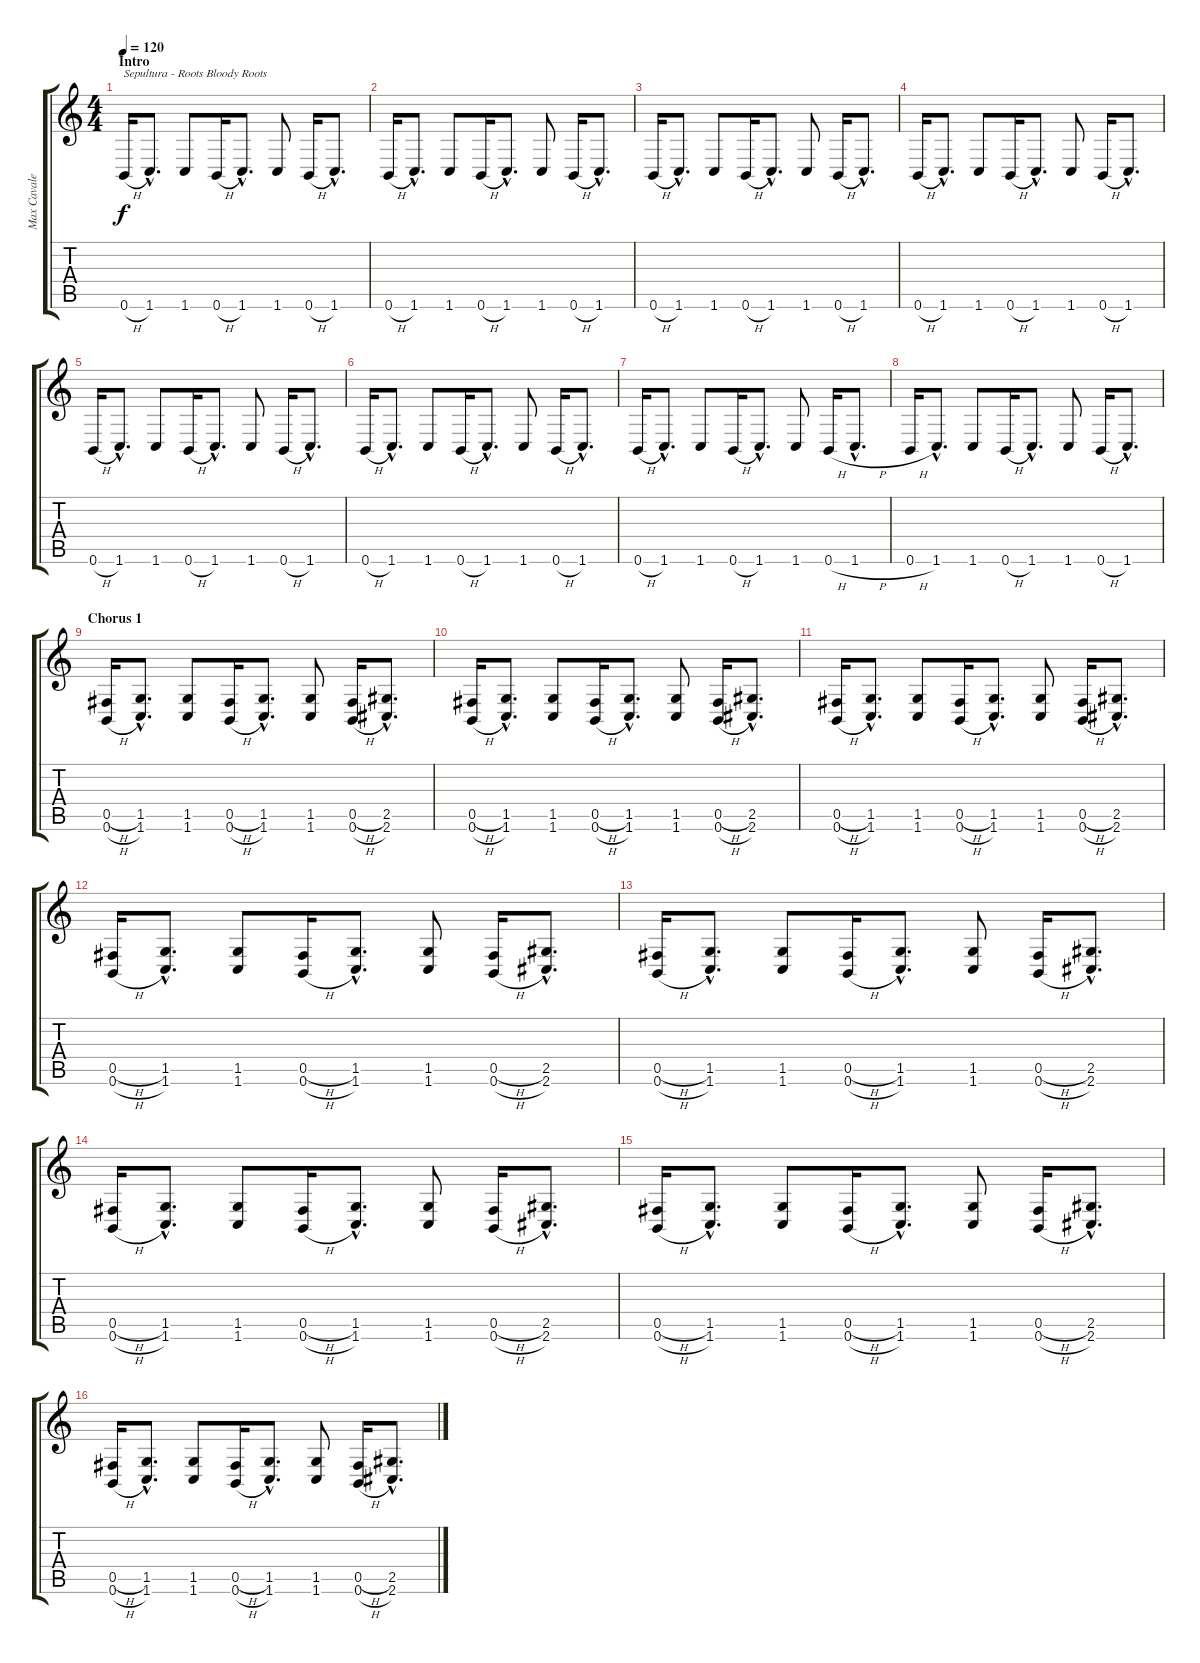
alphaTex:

\track ("Max Cavalera" "Max Cavale") {instrument distortionguitar}
\staff {score tabs}
\tuning (Db4 Ab3 E3 B2 Gb2 B1) {hide}
\ts (4 4)
\section ("" "Intro")
\tempo 120
\clef g2
\ks c
0.6{h}.16{txt "Sepultura - Roots Bloody Roots" dy f instrument distortionguitar} 1.6{hac}.8{d} 1.6.8 0.6{h}.16 1.6{hac}.8{d} 1.6.8 0.6{h}.16 1.6{hac}.8{d} |
0.6{h}.16 1.6{hac}.8{d} 1.6.8 0.6{h}.16 1.6{hac}.8{d} 1.6.8 0.6{h}.16 1.6{hac}.8{d} |
0.6{h}.16 1.6{hac}.8{d} 1.6.8 0.6{h}.16 1.6{hac}.8{d} 1.6.8 0.6{h}.16 1.6{hac}.8{d} |
0.6{h}.16 1.6{hac}.8{d} 1.6.8 0.6{h}.16 1.6{hac}.8{d} 1.6.8 0.6{h}.16 1.6{hac}.8{d} |
0.6{h}.16 1.6{hac}.8{d} 1.6.8 0.6{h}.16 1.6{hac}.8{d} 1.6.8 0.6{h}.16 1.6{hac}.8{d} |
0.6{h}.16 1.6{hac}.8{d} 1.6.8 0.6{h}.16 1.6{hac}.8{d} 1.6.8 0.6{h}.16 1.6{hac}.8{d} |
0.6{h}.16 1.6{hac}.8{d} 1.6.8 0.6{h}.16 1.6{hac}.8{d} 1.6.8 0.6{h}.16 1.6{h hac}.8{d} |
0.6{h}.16 1.6{hac}.8{d} 1.6.8 0.6{h}.16 1.6{hac}.8{d} 1.6.8 0.6{h}.16 1.6{hac}.8{d} |
\section ("" "Chorus 1")
(0.5{h} 0.6{h}).16 (1.5{hac} 1.6{hac}).8{d} (1.5 1.6).8 (0.5{h} 0.6{h}).16 (1.5{hac} 1.6{hac}).8{d} (1.5 1.6).8 (0.5{h} 0.6{h}).16 (2.5{hac} 2.6{hac}).8{d} |
(0.5{h} 0.6{h}).16 (1.5{hac} 1.6{hac}).8{d} (1.5 1.6).8 (0.5{h} 0.6{h}).16 (1.5{hac} 1.6{hac}).8{d} (1.5 1.6).8 (0.5{h} 0.6{h}).16 (2.5{hac} 2.6{hac}).8{d} |
(0.5{h} 0.6{h}).16 (1.5{hac} 1.6{hac}).8{d} (1.5 1.6).8 (0.5{h} 0.6{h}).16 (1.5{hac} 1.6{hac}).8{d} (1.5 1.6).8 (0.5{h} 0.6{h}).16 (2.5{hac} 2.6{hac}).8{d} |
(0.5{h} 0.6{h}).16 (1.5{hac} 1.6{hac}).8{d} (1.5 1.6).8 (0.5{h} 0.6{h}).16 (1.5{hac} 1.6{hac}).8{d} (1.5 1.6).8 (0.5{h} 0.6{h}).16 (2.5{hac} 2.6{hac}).8{d} |
(0.5{h} 0.6{h}).16 (1.5{hac} 1.6{hac}).8{d} (1.5 1.6).8 (0.5{h} 0.6{h}).16 (1.5{hac} 1.6{hac}).8{d} (1.5 1.6).8 (0.5{h} 0.6{h}).16 (2.5{hac} 2.6{hac}).8{d} |
(0.5{h} 0.6{h}).16 (1.5{hac} 1.6{hac}).8{d} (1.5 1.6).8 (0.5{h} 0.6{h}).16 (1.5{hac} 1.6{hac}).8{d} (1.5 1.6).8 (0.5{h} 0.6{h}).16 (2.5{hac} 2.6{hac}).8{d} |
(0.5{h} 0.6{h}).16 (1.5{hac} 1.6{hac}).8{d} (1.5 1.6).8 (0.5{h} 0.6{h}).16 (1.5{hac} 1.6{hac}).8{d} (1.5 1.6).8 (0.5{h} 0.6{h}).16 (2.5{hac} 2.6{hac}).8{d} |
(0.5{h} 0.6{h}).16 (1.5{hac} 1.6{hac}).8{d} (1.5 1.6).8 (0.5{h} 0.6{h}).16 (1.5{hac} 1.6{hac}).8{d} (1.5 1.6).8 (0.5{h} 0.6{h}).16 (2.5{hac} 2.6{hac}).8{d}
